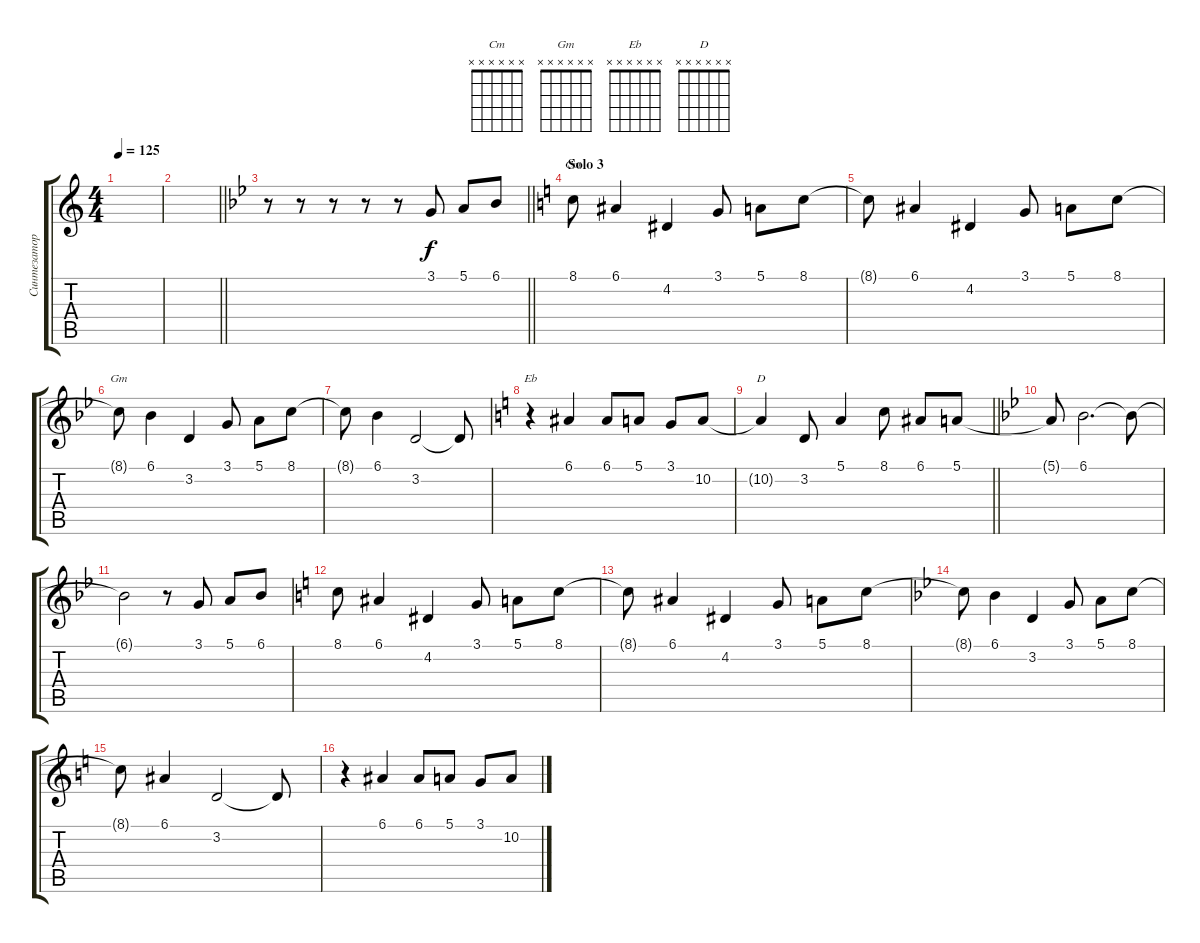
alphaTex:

\track ("Синтезатор" "Синтезатор") {instrument stringensemble1}
\staff {score tabs}
\tuning (E4 B3 G3 D3 A2 E2) {hide}
\chord ("Cm" x x x x x x)
\chord ("Gm" x x x x x x)
\chord ("Eb" x x x x x x)
\chord ("D" x x x x x x)
\ts (4 4)
\tempo 125
\clef g2
\ks c
|
\barLineRight lightlight
|
\barLineRight lightlight
\ks bb
r.8 r.8 r.8 r.8 r.8 3.1.8 5.1.8 6.1.8 |
\section ("" "Solo 3")
\ks c
8.1.8{ch "Cm"} 6.1.4 4.2.4 3.1.8 5.1.8 8.1.8 |
8.1{t}.8 6.1.4 4.2.4 3.1.8 5.1.8 8.1.8 |
\ks bb
8.1{t}.8{ch "Gm"} 6.1.4 3.2.4 3.1.8 5.1.8 8.1.8 |
8.1{t}.8 6.1.4 3.2.2 3.2{t}.8 |
\ks c
r.4{ch "Eb"} 6.1.4 6.1.8 5.1.8 3.1.8 10.2.8 |
\barLineRight lightlight
10.2{t}.4{ch "D"} 3.2.8 5.1.4 8.1.8 6.1.8 5.1.8 |
\ks bb
5.1{t}.8 6.1.2{d} 6.1{t}.8 |
6.1{t}.2 r.8 3.1.8 5.1.8 6.1.8 |
\ks c
8.1.8 6.1.4 4.2.4 3.1.8 5.1.8 8.1.8 |
8.1{t}.8 6.1.4 4.2.4 3.1.8 5.1.8 8.1.8 |
\ks bb
8.1{t}.8 6.1.4 3.2.4 3.1.8 5.1.8 8.1.8 |
\ks c
8.1{t}.8 6.1.4 3.2.2 3.2{t}.8 |
r.4 6.1.4 6.1.8 5.1.8 3.1.8 10.2.8
